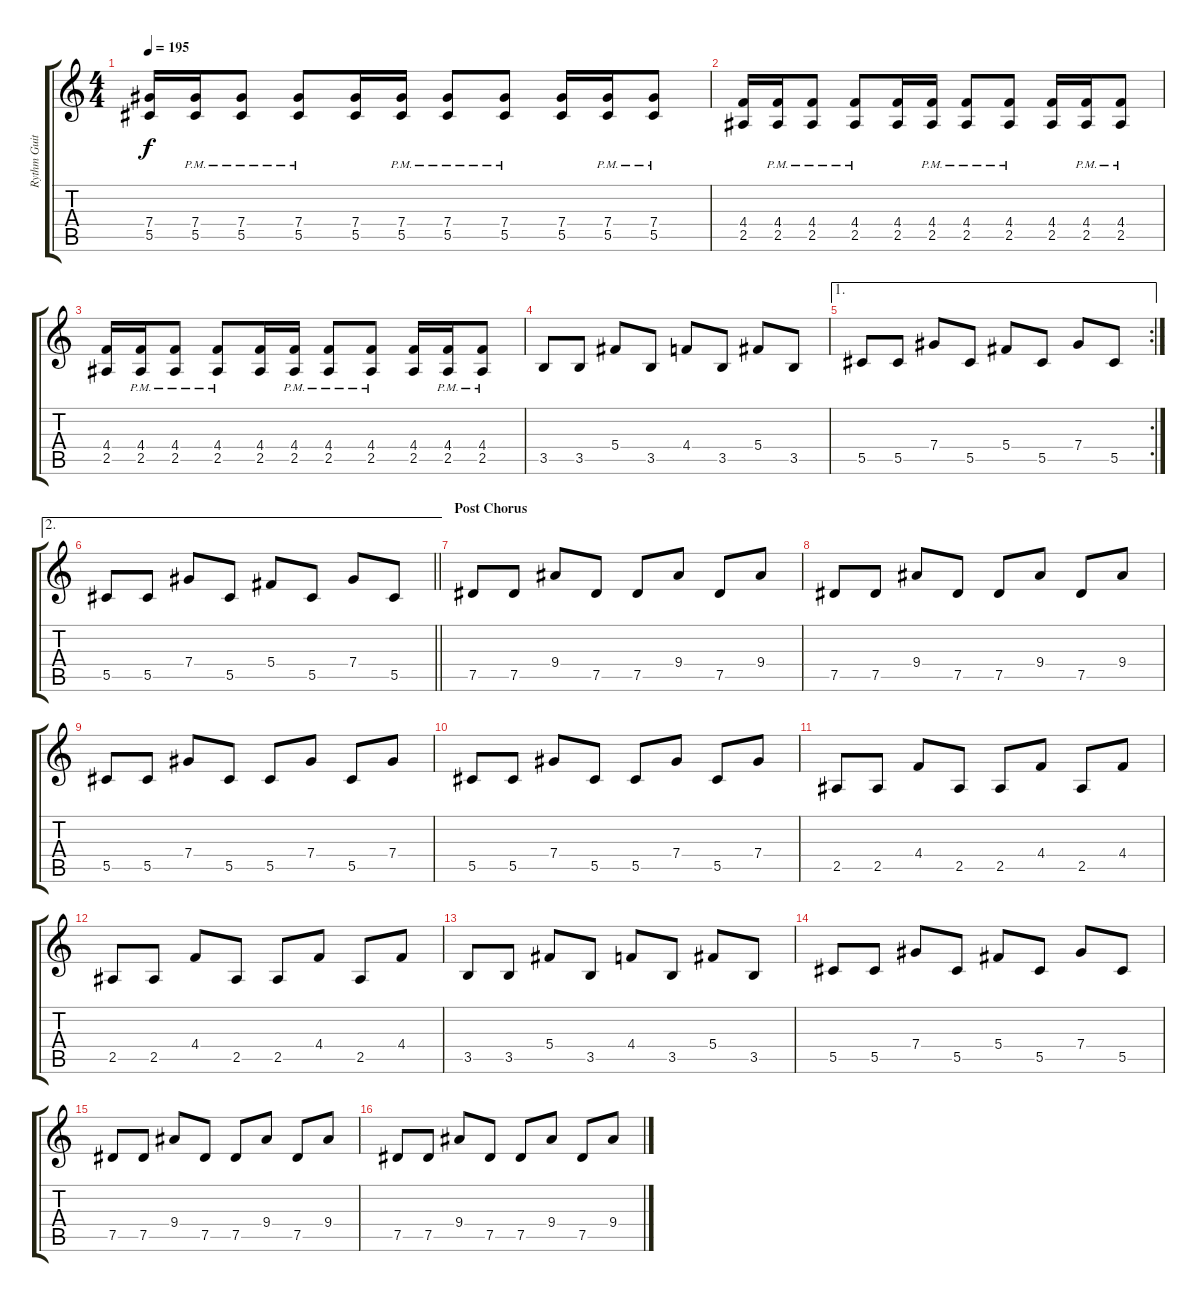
\track ("Rythm Guitar" "Rythm Guit") {instrument distortionguitar}
\staff {score tabs}
\tuning (Eb4 Bb3 Gb3 Db3 Ab2 Eb2) {hide}
\ts (4 4)
\tempo 195
\clef g2
\ks c
(7.4 5.5).16{dy f} (7.4{pm} 5.5{pm}).16 (7.4{pm} 5.5{pm}).8 (7.4{pm} 5.5{pm}).8 (7.4 5.5).16 (7.4{pm} 5.5{pm}).16 (7.4{pm} 5.5{pm}).8 (7.4{pm} 5.5{pm}).8 (7.4 5.5).16 (7.4{pm} 5.5{pm}).16 (7.4{pm} 5.5{pm}).8 |
(4.4 2.5).16 (4.4{pm} 2.5{pm}).16 (4.4{pm} 2.5{pm}).8 (4.4{pm} 2.5{pm}).8 (4.4 2.5).16 (4.4{pm} 2.5{pm}).16 (4.4{pm} 2.5{pm}).8 (4.4{pm} 2.5{pm}).8 (4.4 2.5).16 (4.4{pm} 2.5{pm}).16 (4.4{pm} 2.5{pm}).8 |
(4.4 2.5).16 (4.4{pm} 2.5{pm}).16 (4.4{pm} 2.5{pm}).8 (4.4{pm} 2.5{pm}).8 (4.4 2.5).16 (4.4{pm} 2.5{pm}).16 (4.4{pm} 2.5{pm}).8 (4.4{pm} 2.5{pm}).8 (4.4 2.5).16 (4.4{pm} 2.5{pm}).16 (4.4{pm} 2.5{pm}).8 |
3.5.8 3.5.8 5.4.8 3.5.8 4.4.8 3.5.8 5.4.8 3.5.8 |
\ae 1
\rc 2
5.5.8 5.5.8 7.4.8 5.5.8 5.4.8 5.5.8 7.4.8 5.5.8 |
\ae 2
\barLineRight lightlight
5.5.8 5.5.8 7.4.8 5.5.8 5.4.8 5.5.8 7.4.8 5.5.8 |
\section ("" "Post Chorus")
7.5.8 7.5.8 9.4.8 7.5.8 7.5.8 9.4.8 7.5.8 9.4.8 |
7.5.8 7.5.8 9.4.8 7.5.8 7.5.8 9.4.8 7.5.8 9.4.8 |
5.5.8 5.5.8 7.4.8 5.5.8 5.5.8 7.4.8 5.5.8 7.4.8 |
5.5.8 5.5.8 7.4.8 5.5.8 5.5.8 7.4.8 5.5.8 7.4.8 |
2.5.8 2.5.8 4.4.8 2.5.8 2.5.8 4.4.8 2.5.8 4.4.8 |
2.5.8 2.5.8 4.4.8 2.5.8 2.5.8 4.4.8 2.5.8 4.4.8 |
3.5.8 3.5.8 5.4.8 3.5.8 4.4.8 3.5.8 5.4.8 3.5.8 |
5.5.8 5.5.8 7.4.8 5.5.8 5.4.8 5.5.8 7.4.8 5.5.8 |
7.5.8 7.5.8 9.4.8 7.5.8 7.5.8 9.4.8 7.5.8 9.4.8 |
7.5.8 7.5.8 9.4.8 7.5.8 7.5.8 9.4.8 7.5.8 9.4.8
